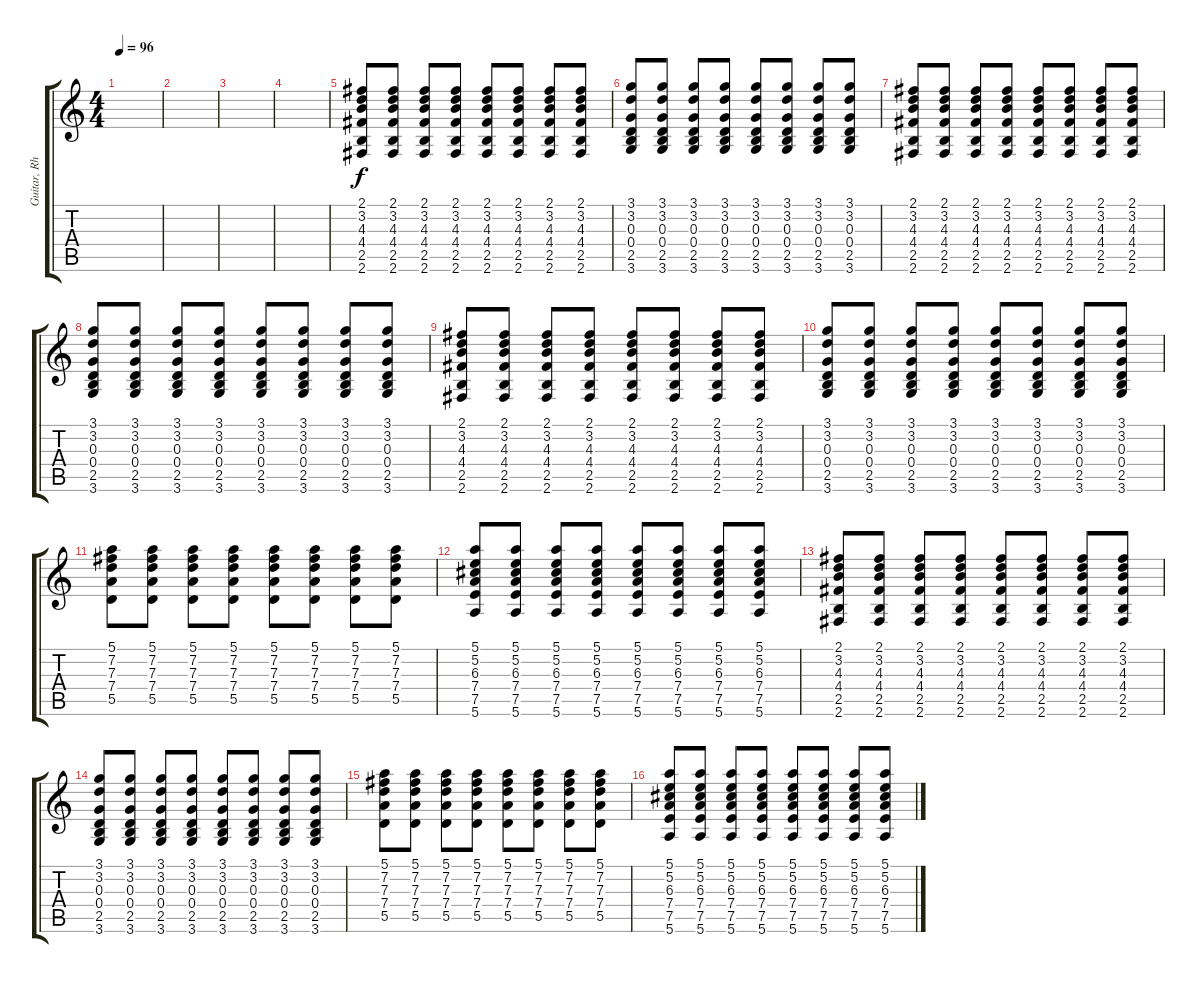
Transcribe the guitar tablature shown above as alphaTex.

\track ("Guitar, Rhythm" "Guitar, Rh") {instrument overdrivenguitar}
\staff {score tabs}
\tuning (E4 B3 G3 D3 A2 E2) {hide}
\ts (4 4)
\tempo 96
\clef g2
\ks c
|
|
|
|
(2.1 3.2 4.3 4.4 2.5 2.6).8 (2.1 3.2 4.3 4.4 2.5 2.6).8 (2.1 3.2 4.3 4.4 2.5 2.6).8 (2.1 3.2 4.3 4.4 2.5 2.6).8 (2.1 3.2 4.3 4.4 2.5 2.6).8 (2.1 3.2 4.3 4.4 2.5 2.6).8 (2.1 3.2 4.3 4.4 2.5 2.6).8 (2.1 3.2 4.3 4.4 2.5 2.6).8 |
(3.1 3.2 0.3 0.4 2.5 3.6).8 (3.1 3.2 0.3 0.4 2.5 3.6).8 (3.1 3.2 0.3 0.4 2.5 3.6).8 (3.1 3.2 0.3 0.4 2.5 3.6).8 (3.1 3.2 0.3 0.4 2.5 3.6).8 (3.1 3.2 0.3 0.4 2.5 3.6).8 (3.1 3.2 0.3 0.4 2.5 3.6).8 (3.1 3.2 0.3 0.4 2.5 3.6).8 |
(2.1 3.2 4.3 4.4 2.5 2.6).8 (2.1 3.2 4.3 4.4 2.5 2.6).8 (2.1 3.2 4.3 4.4 2.5 2.6).8 (2.1 3.2 4.3 4.4 2.5 2.6).8 (2.1 3.2 4.3 4.4 2.5 2.6).8 (2.1 3.2 4.3 4.4 2.5 2.6).8 (2.1 3.2 4.3 4.4 2.5 2.6).8 (2.1 3.2 4.3 4.4 2.5 2.6).8 |
(3.1 3.2 0.3 0.4 2.5 3.6).8 (3.1 3.2 0.3 0.4 2.5 3.6).8 (3.1 3.2 0.3 0.4 2.5 3.6).8 (3.1 3.2 0.3 0.4 2.5 3.6).8 (3.1 3.2 0.3 0.4 2.5 3.6).8 (3.1 3.2 0.3 0.4 2.5 3.6).8 (3.1 3.2 0.3 0.4 2.5 3.6).8 (3.1 3.2 0.3 0.4 2.5 3.6).8 |
(2.1 3.2 4.3 4.4 2.5 2.6).8 (2.1 3.2 4.3 4.4 2.5 2.6).8 (2.1 3.2 4.3 4.4 2.5 2.6).8 (2.1 3.2 4.3 4.4 2.5 2.6).8 (2.1 3.2 4.3 4.4 2.5 2.6).8 (2.1 3.2 4.3 4.4 2.5 2.6).8 (2.1 3.2 4.3 4.4 2.5 2.6).8 (2.1 3.2 4.3 4.4 2.5 2.6).8 |
(3.1 3.2 0.3 0.4 2.5 3.6).8 (3.1 3.2 0.3 0.4 2.5 3.6).8 (3.1 3.2 0.3 0.4 2.5 3.6).8 (3.1 3.2 0.3 0.4 2.5 3.6).8 (3.1 3.2 0.3 0.4 2.5 3.6).8 (3.1 3.2 0.3 0.4 2.5 3.6).8 (3.1 3.2 0.3 0.4 2.5 3.6).8 (3.1 3.2 0.3 0.4 2.5 3.6).8 |
(5.1 7.2 7.3 7.4 5.5).8 (5.1 7.2 7.3 7.4 5.5).8 (5.1 7.2 7.3 7.4 5.5).8 (5.1 7.2 7.3 7.4 5.5).8 (5.1 7.2 7.3 7.4 5.5).8 (5.1 7.2 7.3 7.4 5.5).8 (5.1 7.2 7.3 7.4 5.5).8 (5.1 7.2 7.3 7.4 5.5).8 |
(5.1 5.2 6.3 7.4 7.5 5.6).8 (5.1 5.2 6.3 7.4 7.5 5.6).8 (5.1 5.2 6.3 7.4 7.5 5.6).8 (5.1 5.2 6.3 7.4 7.5 5.6).8 (5.1 5.2 6.3 7.4 7.5 5.6).8 (5.1 5.2 6.3 7.4 7.5 5.6).8 (5.1 5.2 6.3 7.4 7.5 5.6).8 (5.1 5.2 6.3 7.4 7.5 5.6).8 |
(2.1 3.2 4.3 4.4 2.5 2.6).8 (2.1 3.2 4.3 4.4 2.5 2.6).8 (2.1 3.2 4.3 4.4 2.5 2.6).8 (2.1 3.2 4.3 4.4 2.5 2.6).8 (2.1 3.2 4.3 4.4 2.5 2.6).8 (2.1 3.2 4.3 4.4 2.5 2.6).8 (2.1 3.2 4.3 4.4 2.5 2.6).8 (2.1 3.2 4.3 4.4 2.5 2.6).8 |
(3.1 3.2 0.3 0.4 2.5 3.6).8 (3.1 3.2 0.3 0.4 2.5 3.6).8 (3.1 3.2 0.3 0.4 2.5 3.6).8 (3.1 3.2 0.3 0.4 2.5 3.6).8 (3.1 3.2 0.3 0.4 2.5 3.6).8 (3.1 3.2 0.3 0.4 2.5 3.6).8 (3.1 3.2 0.3 0.4 2.5 3.6).8 (3.1 3.2 0.3 0.4 2.5 3.6).8 |
(5.1 7.2 7.3 7.4 5.5).8 (5.1 7.2 7.3 7.4 5.5).8 (5.1 7.2 7.3 7.4 5.5).8 (5.1 7.2 7.3 7.4 5.5).8 (5.1 7.2 7.3 7.4 5.5).8 (5.1 7.2 7.3 7.4 5.5).8 (5.1 7.2 7.3 7.4 5.5).8 (5.1 7.2 7.3 7.4 5.5).8 |
(5.1 5.2 6.3 7.4 7.5 5.6).8 (5.1 5.2 6.3 7.4 7.5 5.6).8 (5.1 5.2 6.3 7.4 7.5 5.6).8 (5.1 5.2 6.3 7.4 7.5 5.6).8 (5.1 5.2 6.3 7.4 7.5 5.6).8 (5.1 5.2 6.3 7.4 7.5 5.6).8 (5.1 5.2 6.3 7.4 7.5 5.6).8 (5.1 5.2 6.3 7.4 7.5 5.6).8
